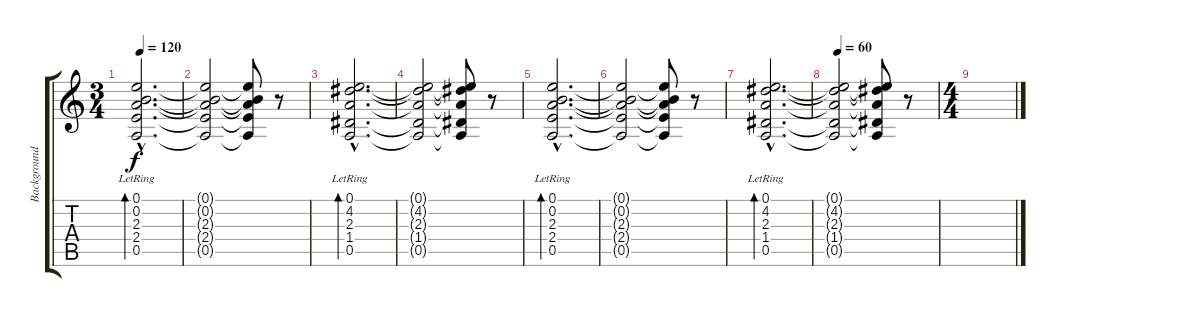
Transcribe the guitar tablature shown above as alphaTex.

\track ("Background Guitar" "Background") {instrument acousticguitarsteel}
\staff {score tabs}
\tuning (E4 B3 G3 D3 A2 E2) {hide}
\ts (3 4)
\tempo 120
\clef g2
\ks c
(0.1{hac lr} 0.2{hac lr} 2.3{hac lr} 2.4{hac lr} 0.5{hac lr}).2{d bd 480 dy f balance 16} |
(0.1{t} 0.2{t} 2.3{t} 2.4{t} 0.5{t}).2 (0.1{t} 0.2{t} 2.3{t} 2.4{t} 0.5{t}).8 r.8{balance 0} |
(0.1{hac lr} 4.2{hac lr} 2.3{hac lr} 1.4{hac lr} 0.5{hac lr}).2{d bd 480 balance 16} |
(0.1{t} 4.2{t} 2.3{t} 1.4{t} 0.5{t}).2 (0.1{t} 4.2{t} 2.3{t} 1.4{t} 0.5{t}).8 r.8{balance 0} |
(0.1{hac lr} 0.2{hac lr} 2.3{hac lr} 2.4{hac lr} 0.5{hac lr}).2{d bd 480 volume 10 balance 16} |
(0.1{t} 0.2{t} 2.3{t} 2.4{t} 0.5{t}).2 (0.1{t} 0.2{t} 2.3{t} 2.4{t} 0.5{t}).8 r.8{balance 0} |
(0.1{hac lr} 4.2{hac lr} 2.3{hac lr} 1.4{hac lr} 0.5{hac lr}).2{d bd 480 volume 16 balance 16 instrument acousticguitarsteel} |
\tempo 60
(0.1{t} 4.2{t} 2.3{t} 1.4{t} 0.5{t}).2 (0.1{t} 4.2{t} 2.3{t} 1.4{t} 0.5{t}).8 r.8{volume 16 balance 0 instrument acousticguitarsteel} |
\ts (4 4)
